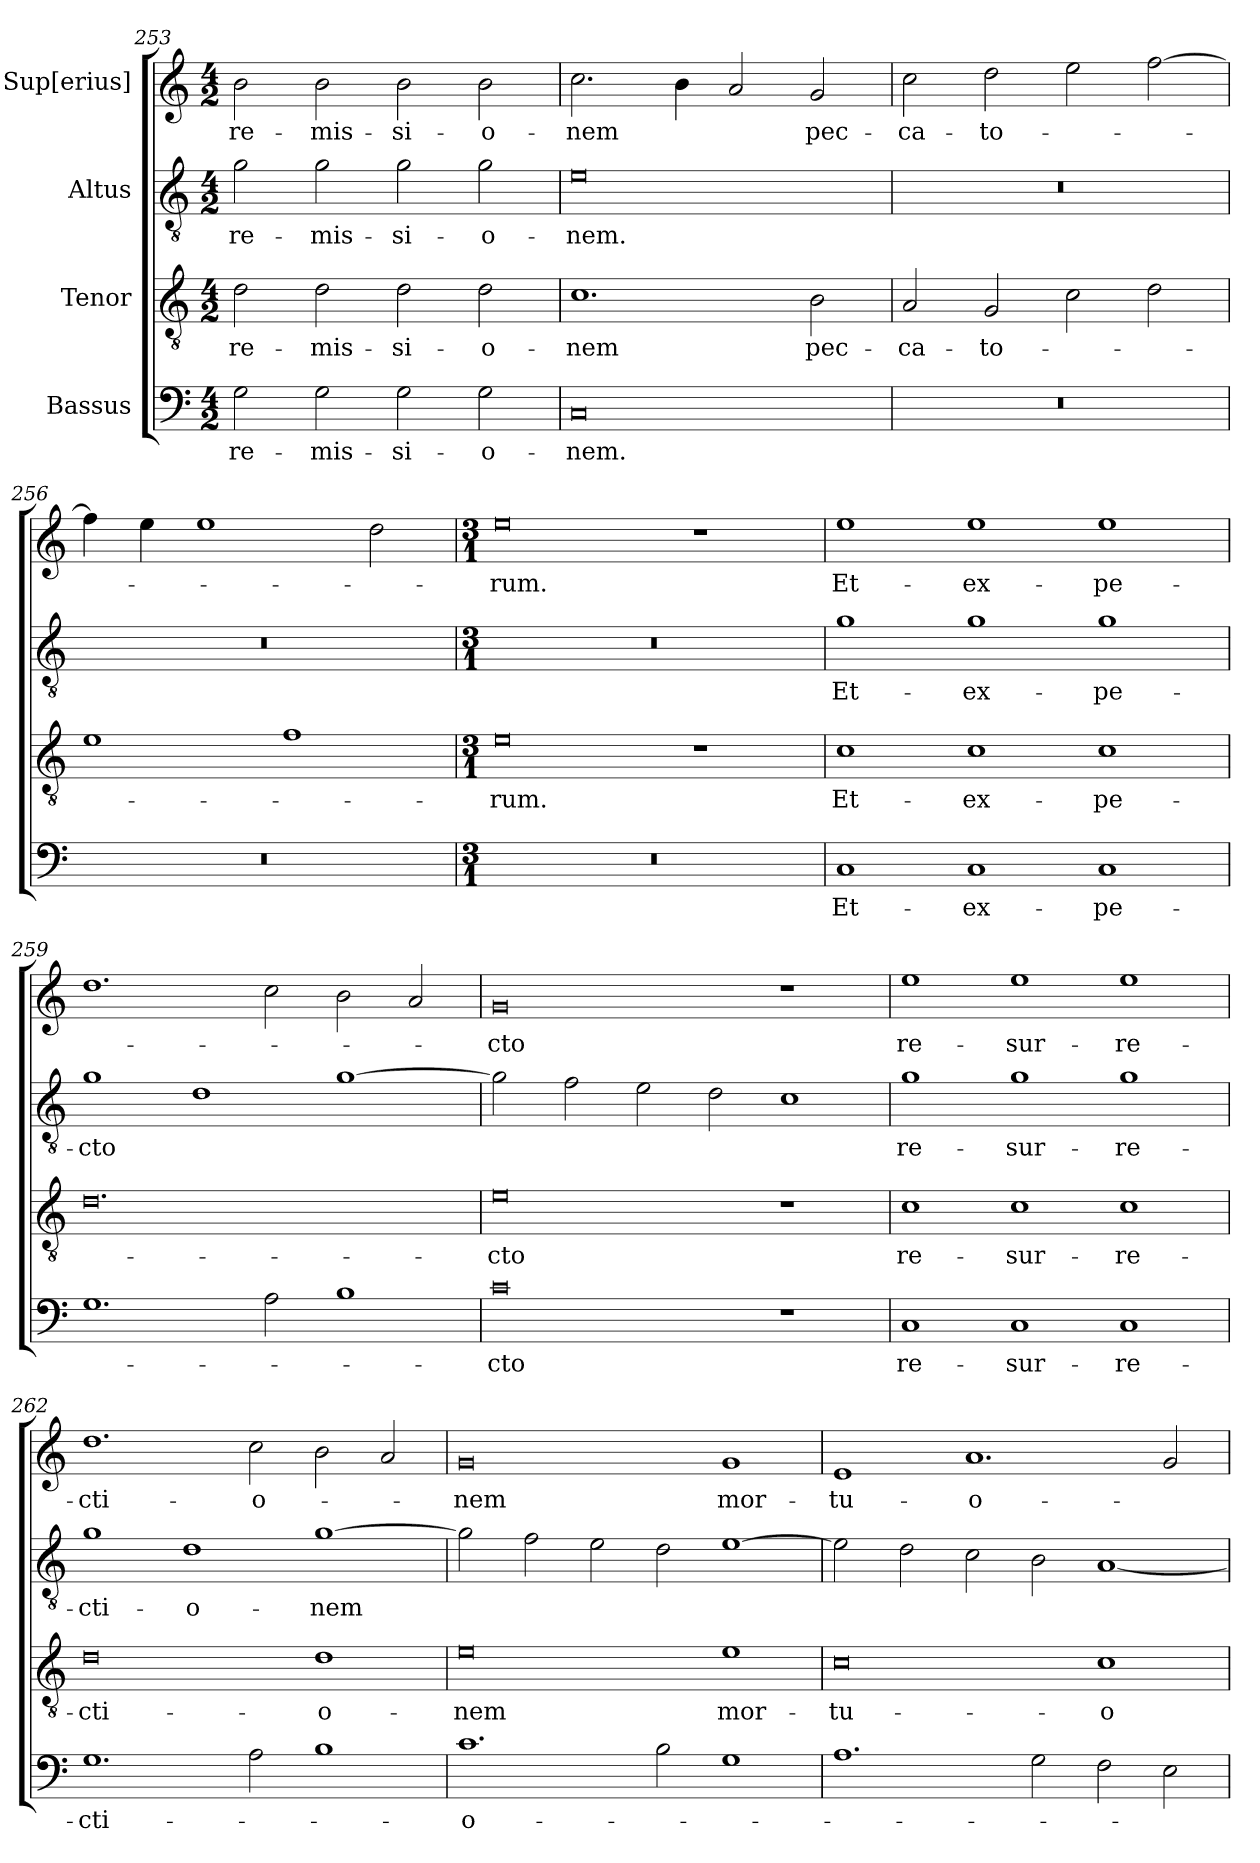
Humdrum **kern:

**kern	**text	**kern	**text	**kern	**text	**kern	**text
*part4	*part4	*part3	*part3	*part2	*part2	*part1	*part1
*staff4	*staff4	*staff3	*staff3	*staff2	*staff2	*staff1	*staff1
*I"Bassus	*	*I"Tenor	*	*I"Altus	*	*I"Sup[erius]	*
*clefF4	*	*clefGv2	*	*clefGv2	*	*clefG2	*
*k[]	*	*k[]	*	*k[]	*	*k[]	*
*M4/2	*	*M4/2	*	*M4/2	*	*M4/2	*
=253	=253	=253	=253	=253	=253	=253	=253
2G\	re-	2d\	re-	2g\	re-	2b\	re-
2G\	-mis-	2d\	-mis-	2g\	-mis-	2b\	-mis-
2G\	-si-	2d\	-si-	2g\	-si-	2b\	-si-
2G\	-o-	2d\	-o-	2g\	-o-	2b\	-o-
=254	=254	=254	=254	=254	=254	=254	=254
0C/	-nem.	1.c\	-nem	0e\	-nem.	2.cc\	-nem
.	.	.	.	.	.	4b\	.
.	.	.	.	.	.	2a/	.
.	.	2B\	pec-	.	.	2g/	pec-
=255	=255	=255	=255	=255	=255	=255	=255
0r	.	2A/	-ca-	0r	.	2cc\	-ca-
.	.	2G/	-to-	.	.	2dd\	-to-
.	.	2c\	.	.	.	2ee\	.
.	.	2d\	.	.	.	[2ff\	.
=256	=256	=256	=256	=256	=256	=256	=256
0r	.	1e\	.	0r	.	4ff\]	.
.	.	.	.	.	.	4ee\	.
.	.	.	.	.	.	1ee\	.
.	.	1f\	.	.	.	.	.
.	.	.	.	.	.	2dd\	.
=257	=257	=257	=257	=257	=257	=257	=257
*M3/1	*	*M3/1	*	*M3/1	*	*M3/1	*
0.r	.	0e\	-rum.	0.r	.	0ee\	-rum.
.	.	1r	.	.	.	1r	.
=258	=258	=258	=258	=258	=258	=258	=258
1C/	Et-	1c\	Et-	1g\	Et-	1ee\	Et-
1C/	ex-	1c\	ex-	1g\	ex-	1ee\	ex-
1C/	-pe-	1c\	-pe-	1g\	-pe-	1ee\	-pe-
=259	=259	=259	=259	=259	=259	=259	=259
1.G\	.	0.d\	.	1g\	-cto	1.dd\	.
.	.	.	.	1d\	.	.	.
2A\	.	.	.	.	.	2cc\	.
1B\	.	.	.	[1g\	.	2b\	.
.	.	.	.	.	.	2a/	.
=260	=260	=260	=260	=260	=260	=260	=260
0c\	-cto	0e\	-cto	2g\]	.	0g/	-cto
.	.	.	.	2f\	.	.	.
.	.	.	.	2e\	.	.	.
.	.	.	.	2d\	.	.	.
1r	.	1r	.	1c\	.	1r	.
=261	=261	=261	=261	=261	=261	=261	=261
1C/	re-	1c\	re-	1g\	re-	1ee\	re-
1C/	-sur-	1c\	-sur-	1g\	-sur-	1ee\	-sur-
1C/	-re-	1c\	-re-	1g\	-re-	1ee\	-re-
=262	=262	=262	=262	=262	=262	=262	=262
1.G\	-cti-	0d\	-cti-	1g\	-cti-	1.dd\	-cti-
.	.	.	.	1d\	-o-	.	.
2A\	.	.	.	.	.	2cc\	-o-
1B\	.	1d\	-o-	[1g\	-nem	2b\	.
.	.	.	.	.	.	2a/	.
=263	=263	=263	=263	=263	=263	=263	=263
1.c\	-o-	0e\	-nem	2g\]	.	0g/	-nem
.	.	.	.	2f\	.	.	.
.	.	.	.	2e\	.	.	.
2B\	.	.	.	2d\	.	.	.
1G\	.	1e\	mor-	[1e\	.	1g/	mor-
=264	=264	=264	=264	=264	=264	=264	=264
1.A\	.	0c\	-tu-	2e\]	.	1e/	-tu-
.	.	.	.	2d\	.	.	.
.	.	.	.	2c\	.	1.a/	-o-
2G\	.	.	.	2B\	.	.	.
2F\	.	1c\	-o-	[1A/	.	.	.
2E\	.	.	.	.	.	2g/	.
=	=	=	=	=	=	=	=
*-	*-	*-	*-	*-	*-	*-	*-
